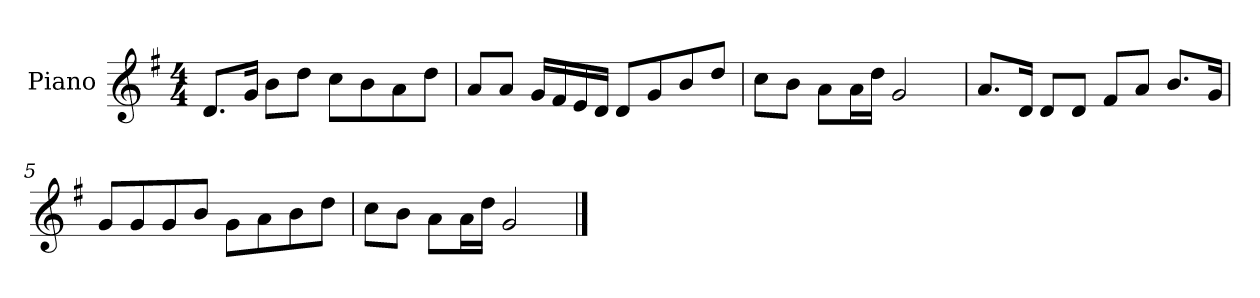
**kern
*part1
*staff1
*I"Piano
*I'P-no
*clefG2
*k[f#]
*M4/4
*MM90
=1
8.d/L
16g/Jk
8b\L
8dd\J
8cc\L
8b\
8a\
8dd\J
=2
8a/L
8a/J
16g/LL
16f#/
16e/
16d/JJ
8d/L
8g/
8b/
8dd/J
=3
8cc\L
8b\J
8a\L
16a\L
16dd\JJ
2g/
=4
8.a/L
16d/Jk
8d/L
8d/J
8f#/L
8a/J
8.b/L
16g/Jk
!!LO:LB:g=z
=5
8g/L
8g/
8g/
8b/J
8g\L
8a\
8b\
8dd\J
=6
8cc\L
8b\J
8a\L
16a\L
16dd\JJ
2g/
==
*-
